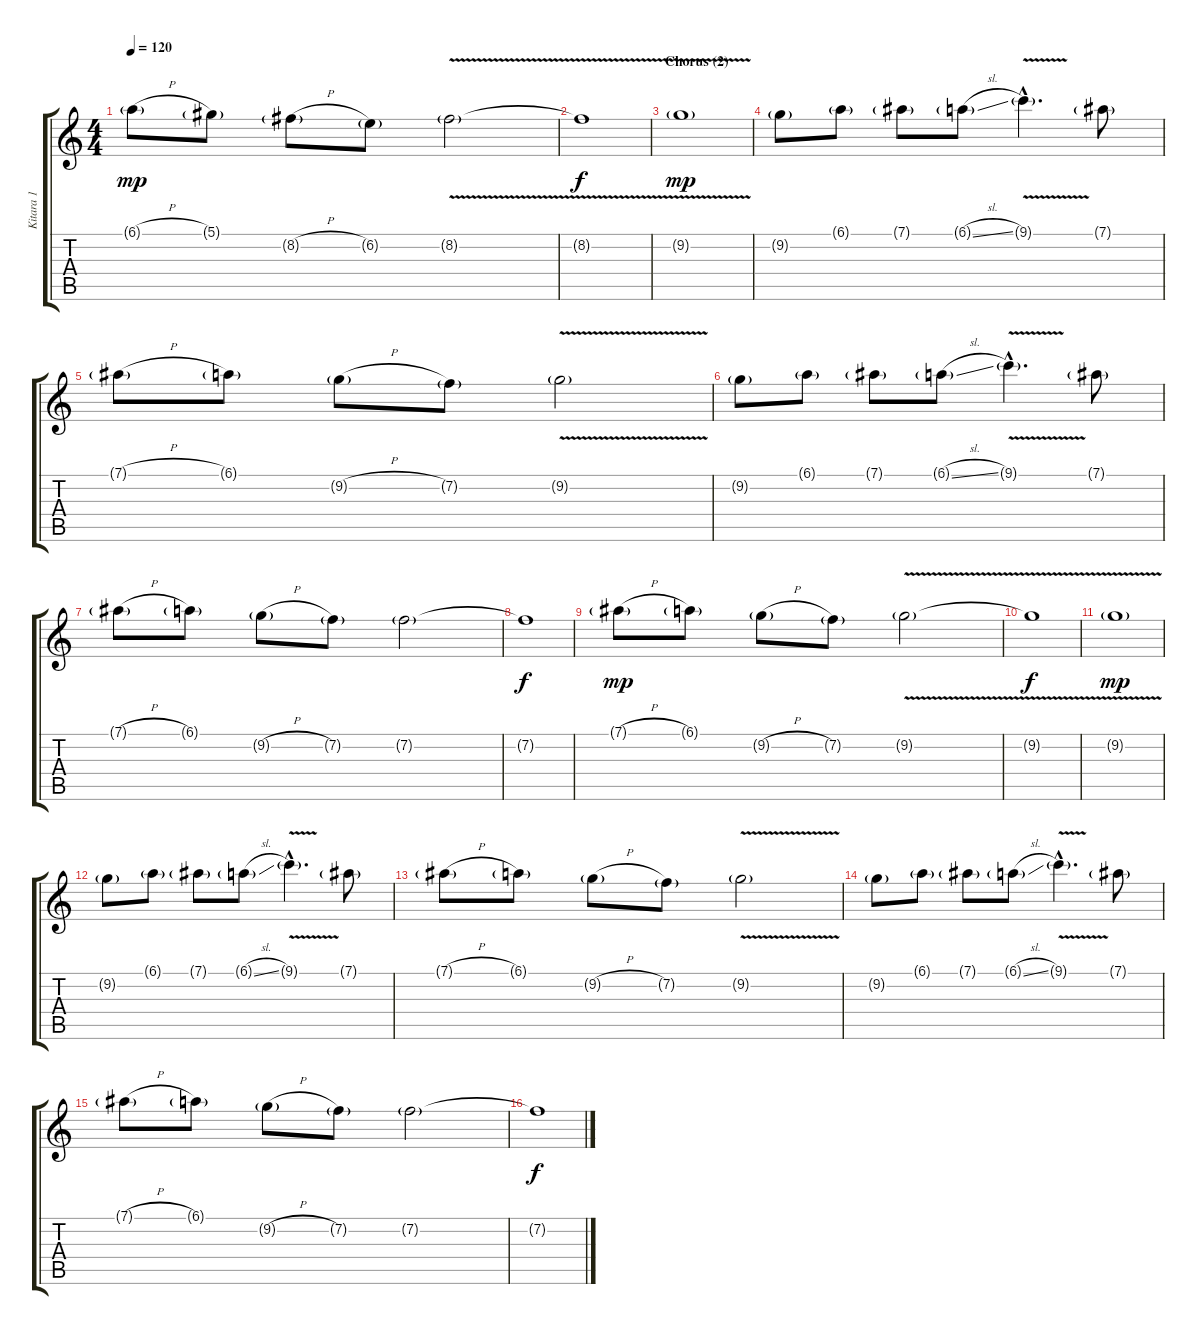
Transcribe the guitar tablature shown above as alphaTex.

\track ("Kitara 1" "Kitara 1") {instrument acousticguitarsteel}
\staff {score tabs}
\tuning (Eb4 Bb3 Gb3 Db3 Ab2 Eb2) {hide}
\ts (4 4)
\tempo 120
\clef g2
\ks c
6.1{h g}.8{dy mp} 5.1{g}.8 8.2{h g}.8 6.2{g}.8 8.2{v g}.2 |
8.2{t}.1{dy f} |
\section ("" "Chorus (2)")
9.2{v g}.1{dy mp} |
9.2{g}.8 6.1{g}.8 7.1{g}.8 6.1{sl g}.8 9.1{v g hac}.4{d} 7.1{g}.8 |
7.1{h g}.8 6.1{g}.8 9.2{h g}.8 7.2{g}.8 9.2{v g}.2 |
9.2{g}.8 6.1{g}.8 7.1{g}.8 6.1{sl g}.8 9.1{v g hac}.4{d} 7.1{g}.8 |
7.1{h g}.8 6.1{g}.8 9.2{h g}.8 7.2{g}.8 7.2{g}.2 |
7.2{t}.1{dy f} |
7.1{h g}.8{dy mp} 6.1{g}.8 9.2{h g}.8 7.2{g}.8 9.2{v g}.2 |
9.2{t}.1{dy f} |
9.2{v g}.1{dy mp} |
9.2{g}.8 6.1{g}.8 7.1{g}.8 6.1{sl g}.8 9.1{v g hac}.4{d} 7.1{g}.8 |
7.1{h g}.8 6.1{g}.8 9.2{h g}.8 7.2{g}.8 9.2{v g}.2 |
9.2{g}.8 6.1{g}.8 7.1{g}.8 6.1{sl g}.8 9.1{v g hac}.4{d} 7.1{g}.8 |
7.1{h g}.8 6.1{g}.8 9.2{h g}.8 7.2{g}.8 7.2{g}.2 |
7.2{t}.1{dy f}
